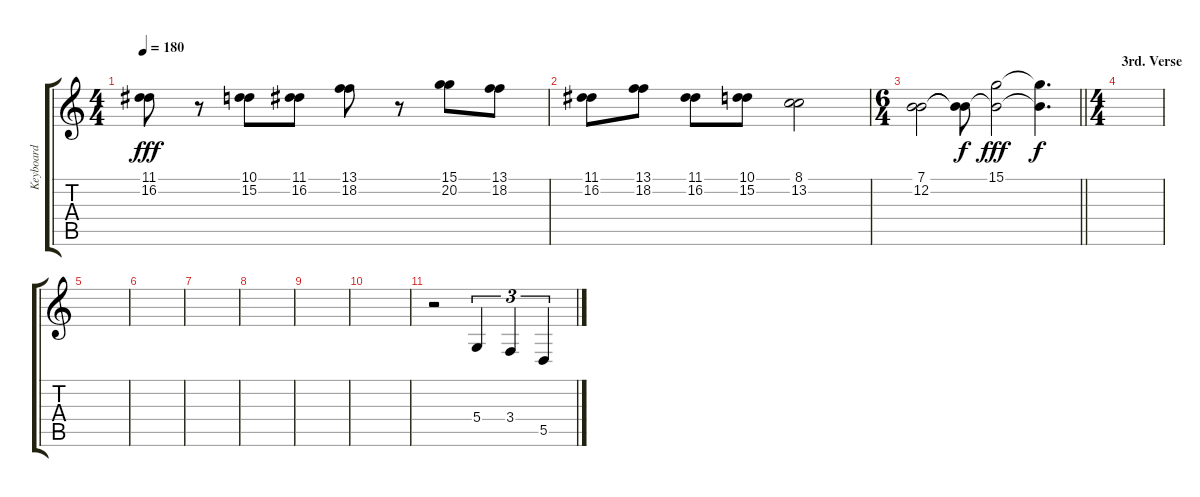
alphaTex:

\track ("Keyboard" "Keyboard") {instrument stringensemble1}
\staff {score tabs}
\tuning (E4 B3 G3 D3 A2 E2) {hide}
\ts (4 4)
\tempo 180
\clef g2
\ks c
(11.1 16.2).8{dy fff} r.8 (10.1 15.2).8 (11.1 16.2).8 (13.1 18.2).8 r.8 (15.1 20.2).8 (13.1 18.2).8 |
(11.1 16.2).8 (13.1 18.2).8 (11.1 16.2).8 (10.1 15.2).8 (8.1 13.2).2 |
\ts (6 4)
\barLineRight lightlight
(7.1 12.2).2 (7.1{t} 12.2{t}).8{dy f} (15.1 12.2{t}).2{dy fff} (15.1{t} 12.2{t}).4{d dy f} |
\ts (4 4)
\section ("" "3rd. Verse")
|
|
|
|
|
|
|
r.2 5.4.4{tu (3 2)} 3.4.4{tu (3 2)} 5.5.4{tu (3 2)}
